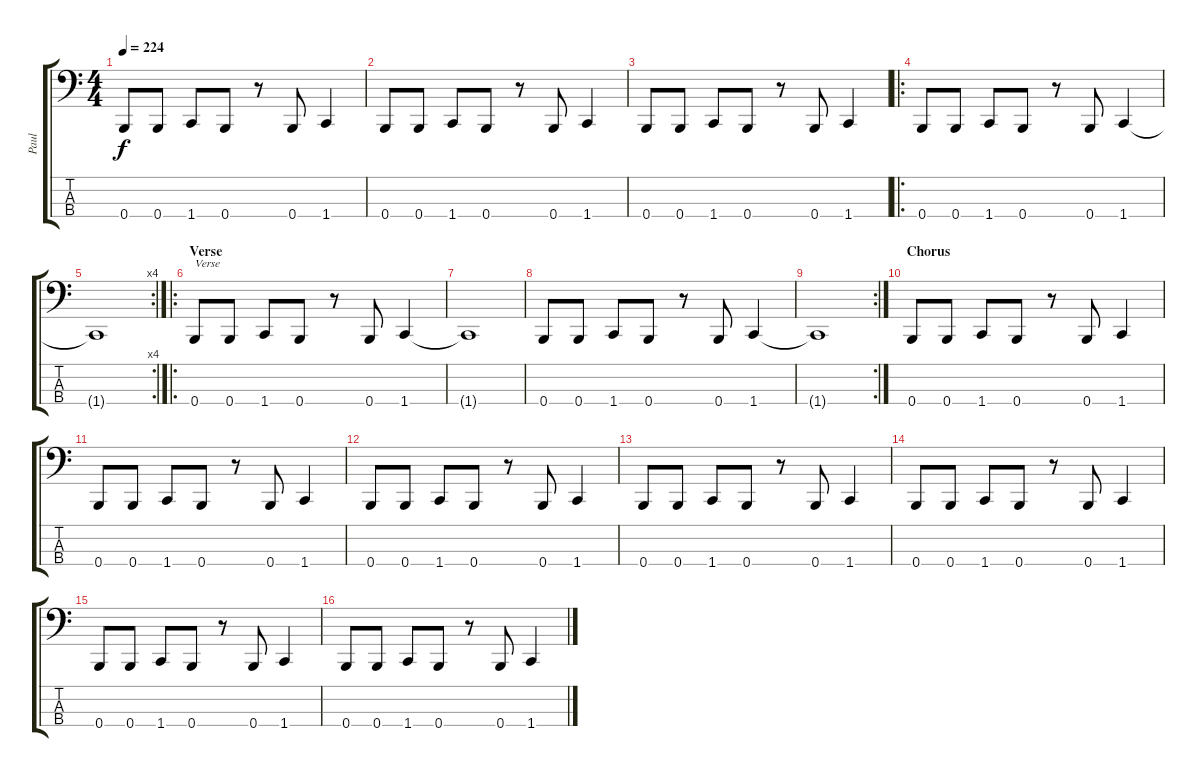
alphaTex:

\track ("Paul" "Paul") {instrument electricbasspick}
\staff {score tabs}
\tuning (E2 B1 Gb1 B0) {hide}
\ts (4 4)
\tempo 224
\clef f4
\ks c
0.4.8{dy f} 0.4.8 1.4.8 0.4.8 r.8 0.4.8 1.4.4 |
0.4.8 0.4.8 1.4.8 0.4.8 r.8 0.4.8 1.4.4 |
0.4.8 0.4.8 1.4.8 0.4.8 r.8 0.4.8 1.4.4 |
\ro
0.4.8 0.4.8 1.4.8 0.4.8 r.8 0.4.8 1.4.4 |
\rc 4
1.4{t}.1 |
\ro
\section ("" "Verse")
0.4.8{txt "Verse"} 0.4.8 1.4.8 0.4.8 r.8 0.4.8 1.4.4 |
1.4{t}.1 |
0.4.8 0.4.8 1.4.8 0.4.8 r.8 0.4.8 1.4.4 |
\rc 2
1.4{t}.1 |
\section ("" "Chorus")
0.4.8 0.4.8 1.4.8 0.4.8 r.8 0.4.8 1.4.4 |
0.4.8 0.4.8 1.4.8 0.4.8 r.8 0.4.8 1.4.4 |
0.4.8 0.4.8 1.4.8 0.4.8 r.8 0.4.8 1.4.4 |
0.4.8 0.4.8 1.4.8 0.4.8 r.8 0.4.8 1.4.4 |
0.4.8 0.4.8 1.4.8 0.4.8 r.8 0.4.8 1.4.4 |
0.4.8 0.4.8 1.4.8 0.4.8 r.8 0.4.8 1.4.4 |
0.4.8 0.4.8 1.4.8 0.4.8 r.8 0.4.8 1.4.4
